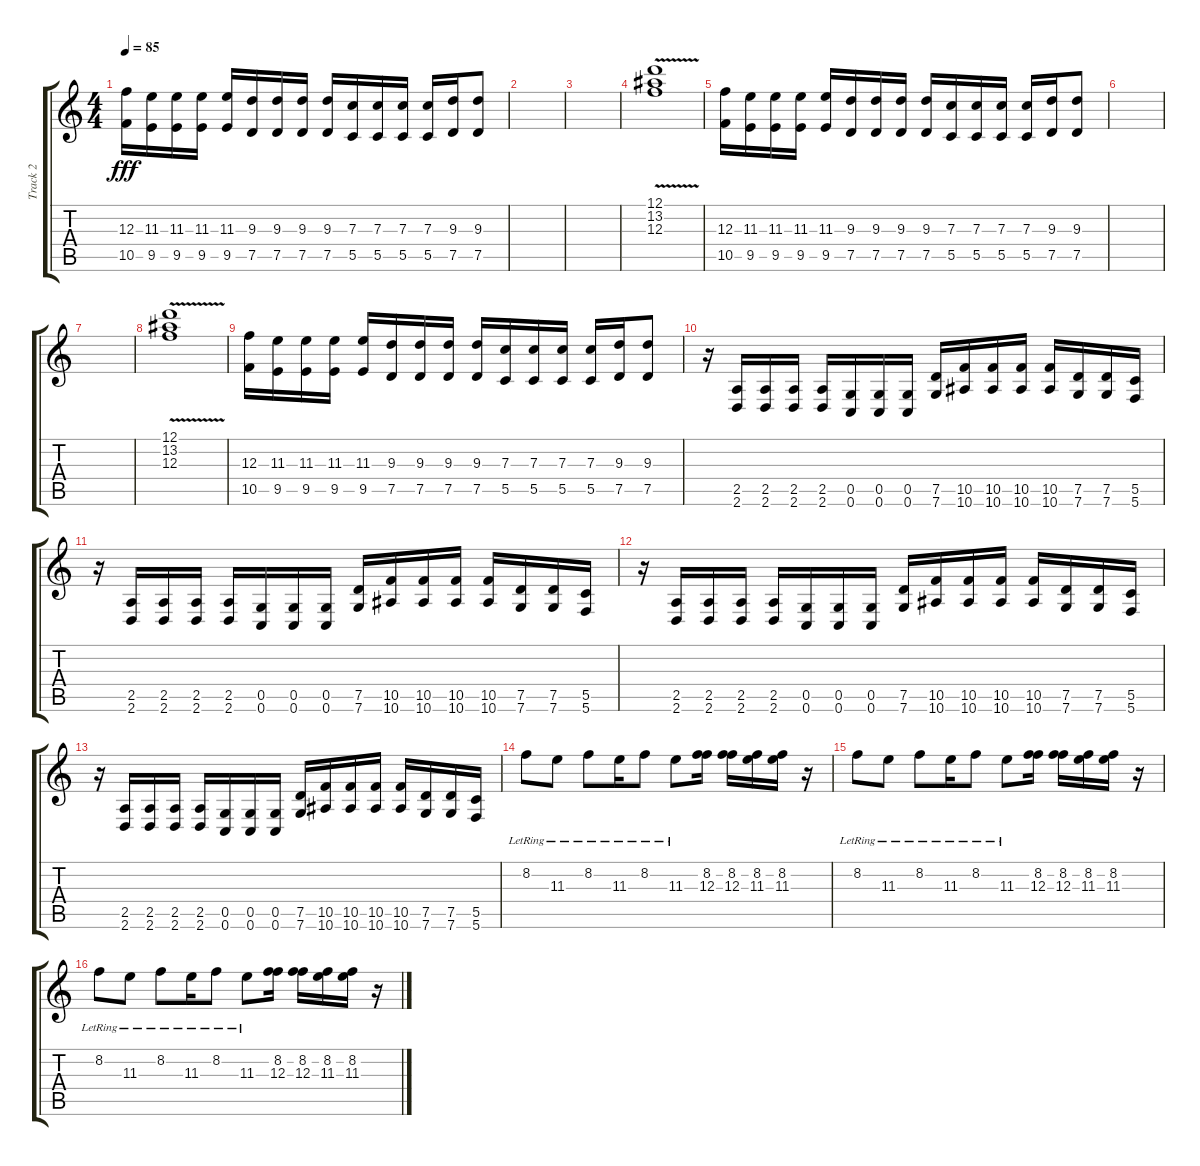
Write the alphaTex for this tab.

\track ("Track 2" "Track 2") {instrument overdrivenguitar}
\staff {score tabs}
\tuning (D4 A3 F3 C3 G2 C2) {hide}
\ts (4 4)
\tempo 85
\clef g2
\ks c
(12.3 10.5).16{dy fff} (11.3 9.5).16 (11.3 9.5).16 (11.3 9.5).16 (11.3 9.5).16 (9.3 7.5).16 (9.3 7.5).16 (9.3 7.5).16 (9.3 7.5).16 (7.3 5.5).16 (7.3 5.5).16 (7.3 5.5).16 (7.3 5.5).16 (9.3 7.5).16 (9.3 7.5).8 |
|
|
(12.1{v} 13.2{v} 12.3{v}).1 |
(12.3 10.5).16 (11.3 9.5).16 (11.3 9.5).16 (11.3 9.5).16 (11.3 9.5).16 (9.3 7.5).16 (9.3 7.5).16 (9.3 7.5).16 (9.3 7.5).16 (7.3 5.5).16 (7.3 5.5).16 (7.3 5.5).16 (7.3 5.5).16 (9.3 7.5).16 (9.3 7.5).8 |
|
|
(12.1{v} 13.2{v} 12.3{v}).1{volume 9 instrument electricguitarjazz} |
(12.3 10.5).16 (11.3 9.5).16 (11.3 9.5).16 (11.3 9.5).16 (11.3 9.5).16 (9.3 7.5).16 (9.3 7.5).16 (9.3 7.5).16 (9.3 7.5).16 (7.3 5.5).16 (7.3 5.5).16 (7.3 5.5).16 (7.3 5.5).16 (9.3 7.5).16 (9.3 7.5).8 |
r.16{instrument overdrivenguitar} (2.5 2.6).16 (2.5 2.6).16 (2.5 2.6).16 (2.5 2.6).16 (0.5 0.6).16 (0.5 0.6).16 (0.5 0.6).16 (7.5 7.6).16 (10.5 10.6).16 (10.5 10.6).16 (10.5 10.6).16 (10.5 10.6).16 (7.5 7.6).16 (7.5 7.6).16 (5.5 5.6).16 |
r.16 (2.5 2.6).16 (2.5 2.6).16 (2.5 2.6).16 (2.5 2.6).16 (0.5 0.6).16 (0.5 0.6).16 (0.5 0.6).16 (7.5 7.6).16 (10.5 10.6).16 (10.5 10.6).16 (10.5 10.6).16 (10.5 10.6).16 (7.5 7.6).16 (7.5 7.6).16 (5.5 5.6).16 |
r.16 (2.5 2.6).16 (2.5 2.6).16 (2.5 2.6).16 (2.5 2.6).16 (0.5 0.6).16 (0.5 0.6).16 (0.5 0.6).16 (7.5 7.6).16 (10.5 10.6).16 (10.5 10.6).16 (10.5 10.6).16 (10.5 10.6).16 (7.5 7.6).16 (7.5 7.6).16 (5.5 5.6).16 |
r.16 (2.5 2.6).16 (2.5 2.6).16 (2.5 2.6).16 (2.5 2.6).16 (0.5 0.6).16 (0.5 0.6).16 (0.5 0.6).16 (7.5 7.6).16 (10.5 10.6).16 (10.5 10.6).16 (10.5 10.6).16 (10.5 10.6).16 (7.5 7.6).16 (7.5 7.6).16 (5.5 5.6).16 |
8.2{lr}.8{volume 16} 11.3{lr}.8 8.2{lr}.8 11.3{lr}.16 8.2{lr}.8 11.3{lr}.8 (8.2 12.3).16 (8.2 12.3).16 (8.2 11.3).16 (8.2 11.3).16 r.16 |
8.2{lr}.8 11.3{lr}.8 8.2{lr}.8 11.3{lr}.16 8.2{lr}.8 11.3{lr}.8 (8.2 12.3).16 (8.2 12.3).16 (8.2 11.3).16 (8.2 11.3).16 r.16 |
8.2{lr}.8 11.3{lr}.8 8.2{lr}.8 11.3{lr}.16 8.2{lr}.8 11.3{lr}.8 (8.2 12.3).16 (8.2 12.3).16 (8.2 11.3).16 (8.2 11.3).16 r.16
